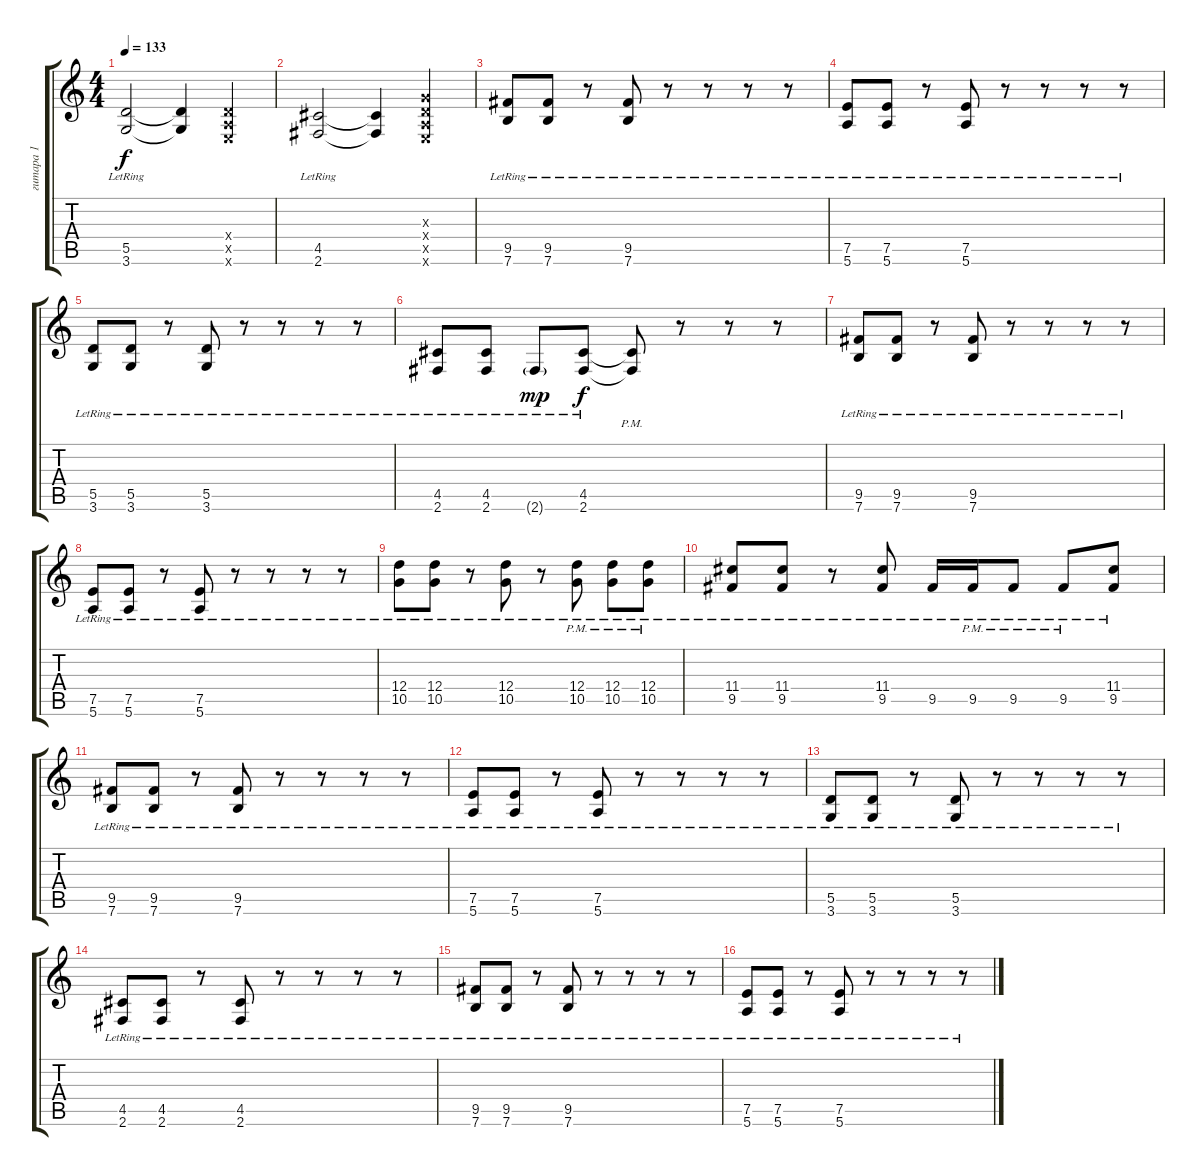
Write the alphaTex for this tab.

\track ("гитара 1" "гитара 1") {instrument distortionguitar}
\staff {score tabs}
\tuning (E4 B3 G3 D3 A2 E2) {hide}
\ts (4 4)
\tempo 133
\clef g2
\ks c
(5.5{lr} 3.6{lr}).2{dy f} (5.5{t} 3.6{t}).4 (0.4{x} 0.5{x} 0.6{x}).4 |
(4.5{lr} 2.6{lr}).2 (4.5{t} 2.6{t}).4 (0.3{x} 0.4{x} 0.5{x} 0.6{x}).4 |
(9.5{lr} 7.6{lr}).8 (9.5{lr} 7.6{lr}).8 r.8 (9.5{lr} 7.6{lr}).8 r.8 r.8 r.8 r.8 |
(7.5{lr} 5.6{lr}).8 (7.5{lr} 5.6{lr}).8 r.8 (7.5{lr} 5.6{lr}).8 r.8 r.8 r.8 r.8 |
(5.5{lr} 3.6{lr}).8 (5.5{lr} 3.6{lr}).8 r.8 (5.5{lr} 3.6{lr}).8 r.8 r.8 r.8 r.8 |
(4.5{lr} 2.6{lr}).8 (4.5{lr} 2.6{lr}).8 2.6{g lr}.8{dy mp} (4.5{lr} 2.6{lr}).8{dy f} (4.5{t} 2.6{pm t}).8 r.8 r.8 r.8 |
(9.5{lr} 7.6{lr}).8 (9.5{lr} 7.6{lr}).8 r.8 (9.5{lr} 7.6{lr}).8 r.8 r.8 r.8 r.8 |
(7.5{lr} 5.6{lr}).8 (7.5{lr} 5.6{lr}).8 r.8 (7.5{lr} 5.6{lr}).8 r.8 r.8 r.8 r.8 |
(12.4{lr} 10.5{lr}).8 (12.4{lr} 10.5{lr}).8 r.8 (12.4{lr} 10.5{lr}).8 r.8 (12.4{pm lr} 10.5{pm lr}).8 (12.4{pm lr} 10.5{pm lr}).8 (12.4{pm lr} 10.5{pm lr}).8 |
(11.4{lr} 9.5{lr}).8 (11.4{lr} 9.5{lr}).8 r.8 (11.4{lr} 9.5{lr}).8 9.5{lr}.16 9.5{pm lr}.16 9.5{pm lr}.8 9.5{pm lr}.8 (11.4{lr} 9.5{lr}).8 |
(9.5{lr} 7.6{lr}).8 (9.5{lr} 7.6{lr}).8 r.8 (9.5{lr} 7.6{lr}).8 r.8 r.8 r.8 r.8 |
(7.5{lr} 5.6{lr}).8 (7.5{lr} 5.6{lr}).8 r.8 (7.5{lr} 5.6{lr}).8 r.8 r.8 r.8 r.8 |
(5.5{lr} 3.6{lr}).8 (5.5{lr} 3.6{lr}).8 r.8 (5.5{lr} 3.6{lr}).8 r.8 r.8 r.8 r.8 |
(4.5{lr} 2.6{lr}).8 (4.5{lr} 2.6{lr}).8 r.8 (4.5{lr} 2.6{lr}).8 r.8 r.8 r.8 r.8 |
(9.5{lr} 7.6{lr}).8 (9.5{lr} 7.6{lr}).8 r.8 (9.5{lr} 7.6{lr}).8 r.8 r.8 r.8 r.8 |
(7.5{lr} 5.6{lr}).8 (7.5{lr} 5.6{lr}).8 r.8 (7.5{lr} 5.6{lr}).8 r.8 r.8 r.8 r.8
